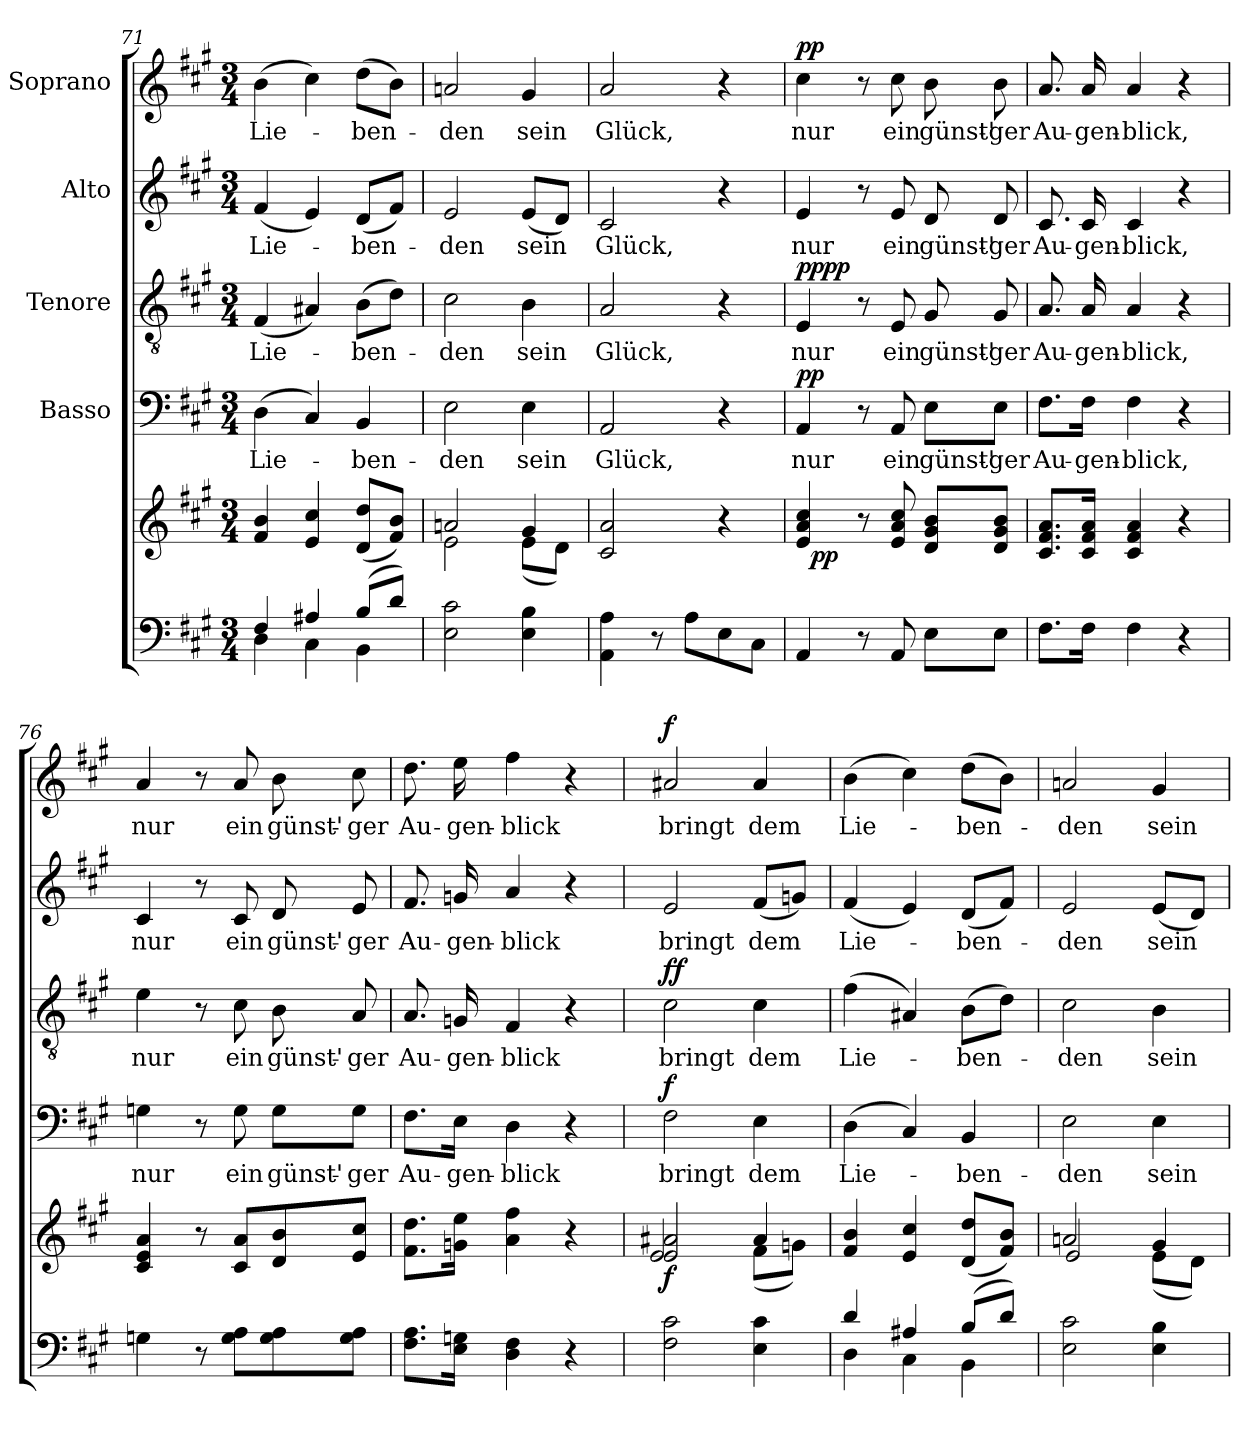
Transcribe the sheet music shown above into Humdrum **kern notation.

**kern	**kern	**dynam	**kern	**text	**dynam	**kern	**text	**dynam	**kern	**text	**kern	**text	**dynam
*part6	*part5	*part5	*part4	*part4	*part4	*part3	*part3	*part3	*part2	*part2	*part1	*part1	*part1
*staff6	*staff5	*staff5	*staff4	*staff4	*staff4	*staff3	*staff3	*staff3	*staff2	*staff2	*staff1	*staff1	*staff1
*	*	*	*I"Basso	*	*	*I"Tenore	*	*	*I"Alto	*	*I"Soprano	*	*
*clefF4	*clefG2	*	*clefF4	*	*	*clefGv2	*	*	*clefG2	*	*clefG2	*	*
*k[f#c#g#]	*k[f#c#g#]	*	*k[f#c#g#]	*	*	*k[f#c#g#]	*	*	*k[f#c#g#]	*	*k[f#c#g#]	*	*
*A:	*A:	*	*A:	*	*	*A:	*	*	*A:	*	*A:	*	*
*M3/4	*M3/4	*	*M3/4	*	*	*M3/4	*	*	*M3/4	*	*M3/4	*	*
=71	=71	=71	=71	=71	=71	=71	=71	=71	=71	=71	=71	=71	=71
*^	*	*	*	*	*	*	*	*	*	*	*	*	*
4F#/	4D\	4f#/ 4b/	.	(4D\	Lie-	.	(4F#/	Lie-	.	(4f#/	Lie-	(4b\	Lie-	.
4A#X/	4C#\	4e/ 4cc#/	.	4C#/)	.	.	4A#X/)	.	.	4e/)	.	4cc#\)	.	.
(8B/L	4BB\	(8d/ 8dd/L	.	4BB/	-ben-	.	(8B\L	-ben-	.	(8d/L	-ben-	(8dd\L	-ben-	.
8d/J)	.	8f#/ 8b/J)	.	.	.	.	8d\J)	.	.	8f#/J)	.	8b\J)	.	.
*v	*v	*	*	*	*	*	*	*	*	*	*	*	*	*
!!LO:PB:g=z
=72	=72	=72	=72	=72	=72	=72	=72	=72	=72	=72	=72	=72	=72
*	*^	*	*	*	*	*	*	*	*	*	*	*	*
2E\ 2c#\	2an/	2e\	.	2E\	-den	.	2c#\	-den	.	2e/	-den	2an/	-den	.
4E\ 4B\	4g#/	(8e\L	.	4E\	sein	.	4B\	sein	.	(8e/L	sein	4g#/	sein	.
.	.	8d\J)	.	.	.	.	.	.	.	8d/J)	.	.	.	.
*	*v	*v	*	*	*	*	*	*	*	*	*	*	*	*
=73	=73	=73	=73	=73	=73	=73	=73	=73	=73	=73	=73	=73	=73
4AA\ 4A\	2c#/ 2a/	.	2AA/	Glück,	.	2A/	Glück,	.	2c#/	Glück,	2a/	Glück,	.
8r	.	.	.	.	.	.	.	.	.	.	.	.	.
8A\L	.	.	.	.	.	.	.	.	.	.	.	.	.
8E\	4r	.	4r	.	.	4r	.	.	4r	.	4r	.	.
8C#\J	.	.	.	.	.	.	.	.	.	.	.	.	.
=74	=74	=74	=74	=74	=74	=74	=74	=74	=74	=74	=74	=74	=74
!	!	!	!	!	!LO:DY:a	!	!	!LO:DY:a	!	!	!	!	!
!	!	!	!	!	!	!	!	!LO:DY:n=1:a	!	!	!	!	!LO:DY:a
*	*^	*	*	*	*	*	*	*	*	*	*	*	*
4AA/	4e/ 4a/ 4cc#/	32ryy	.	4AA/	nur	pp	4E/	nur	pp pp	4e/	nur	4cc#\	nur	pp
!	!	!	!LO:DY:b	!	!	!	!	!	!	!	!	!	!	!
.	.	2ryy	pp	.	.	.	.	.	.	.	.	.	.	.
8r	8r	.	.	8r	.	.	8r	.	.	8r	.	8r	.	.
8AA/	8e/ 8a/ 8cc#/	.	.	8AA/	ein	.	8E/	ein	.	8e/	ein	8cc#\	ein	.
8E\L	8d/ 8g#/ 8b/L	.	.	8E\L	günst'-	.	8G#/	günst'-	.	8d/	günst'-	8b\	günst'-	.
.	.	8..ryy	.	.	.	.	.	.	.	.	.	.	.	.
8E\J	8d/ 8g#/ 8b/J	.	.	8E\J	-ger	.	8G#/	-ger	.	8d/	-ger	8b\	-ger	.
*	*v	*v	*	*	*	*	*	*	*	*	*	*	*	*
=75	=75	=75	=75	=75	=75	=75	=75	=75	=75	=75	=75	=75	=75
8.F#\L	8.c#/ 8.f#/ 8.a/L	.	8.F#\L	Au-	.	8.A/	Au-	.	8.c#/	Au-	8.a/	Au-	.
16F#\Jk	16c#/ 16f#/ 16a/Jk	.	16F#\Jk	-gen-	.	16A/	-gen-	.	16c#/	-gen-	16a/	-gen-	.
4F#\	4c#/ 4f#/ 4a/	.	4F#\	-blick,	.	4A/	-blick,	.	4c#/	-blick,	4a/	-blick,	.
4r	4r	.	4r	.	.	4r	.	.	4r	.	4r	.	.
!!LO:LB:g=z
=76	=76	=76	=76	=76	=76	=76	=76	=76	=76	=76	=76	=76	=76
4Gn\	4c#/ 4e/ 4a/	.	4Gn\	nur	.	4e\	nur	.	4c#/	nur	4a/	nur	.
8r	8r	.	8r	.	.	8r	.	.	8r	.	8r	.	.
8G\ 8A\L	8c#/ 8a/L	.	8G\	ein	.	8c#\	ein	.	8c#/	ein	8a/	ein	.
8G\ 8A\	8d/ 8b/	.	8G\L	günst'-	.	8B\	günst'-	.	8d/	günst'-	8b\	günst'-	.
8G\ 8A\J	8e/ 8cc#/J	.	8G\J	-ger	.	8A/	-ger	.	8e/	-ger	8cc#\	-ger	.
=77	=77	=77	=77	=77	=77	=77	=77	=77	=77	=77	=77	=77	=77
8.F#\ 8.A\L	8.f#\ 8.dd\L	.	8.F#\L	Au-	.	8.A/	Au-	.	8.f#/	Au-	8.dd\	Au-	.
16E\ 16Gn\Jk	16gn\ 16ee\Jk	.	16E\Jk	-gen-	.	16Gn/	-gen-	.	16gn/	-gen-	16ee\	-gen-	.
4D\ 4F#\	4a\ 4ff#\	.	4D\	-blick	.	4F#/	-blick	.	4a/	-blick	4ff#\	-blick	.
4r	4r	.	4r	.	.	4r	.	.	4r	.	4r	.	.
=78	=78	=78	=78	=78	=78	=78	=78	=78	=78	=78	=78	=78	=78
*	*^	*	*	*	*	*	*	*	*	*	*	*	*
!	!	!	!LO:DY:b	!	!	!LO:DY:b	!	!	!LO:DY:a	!	!	!	!	!
!	!	!	!	!	!	!	!	!	!LO:DY:n=1:a	!	!	!	!	!LO:DY:a
2F#\ 2c#\	2e/ 2a#X/	2e/	f	2F#\	bringt	f	2c#\	bringt	f f	2e/	bringt	2a#X/	bringt	f
4E\ 4c#\	4a#/	(8f#\L	.	4E\	dem	.	4c#\	dem	.	(8f#/L	dem	4a#/	dem	.
.	.	8gn\J)	.	.	.	.	.	.	.	8gn/J)	.	.	.	.
*	*v	*v	*	*	*	*	*	*	*	*	*	*	*	*
=79	=79	=79	=79	=79	=79	=79	=79	=79	=79	=79	=79	=79	=79
*^	*	*	*	*	*	*	*	*	*	*	*	*	*
4d/	4D\	4f#/ 4b/	.	(4D\	Lie-	.	(4f#\	Lie-	.	(4f#/	Lie-	(4b\	Lie-	.
4A#X/	4C#\	4e/ 4cc#/	.	4C#/)	.	.	4A#X/)	.	.	4e/)	.	4cc#\)	.	.
(8B/L	4BB\	(8d/ 8dd/L	.	4BB/	-ben-	.	(8B\L	-ben-	.	(8d/L	-ben-	(8dd\L	-ben-	.
8d/J)	.	8f#/ 8b/J)	.	.	.	.	8d\J)	.	.	8f#/J)	.	8b\J)	.	.
*v	*v	*	*	*	*	*	*	*	*	*	*	*	*	*
!!LO:PB:g=z
=80	=80	=80	=80	=80	=80	=80	=80	=80	=80	=80	=80	=80	=80
*	*^	*	*	*	*	*	*	*	*	*	*	*	*
2E\ 2c#\	2an/	2e/	.	2E\	-den	.	2c#\	-den	.	2e/	-den	2an/	-den	.
4E\ 4B\	4g#/	(8e\L	.	4E\	sein	.	4B\	sein	.	(8e/L	sein	4g#/	sein	.
.	.	8d\J)	.	.	.	.	.	.	.	8d/J)	.	.	.	.
*	*v	*v	*	*	*	*	*	*	*	*	*	*	*	*
=	=	=	=	=	=	=	=	=	=	=	=	=	=
*-	*-	*-	*-	*-	*-	*-	*-	*-	*-	*-	*-	*-	*-
